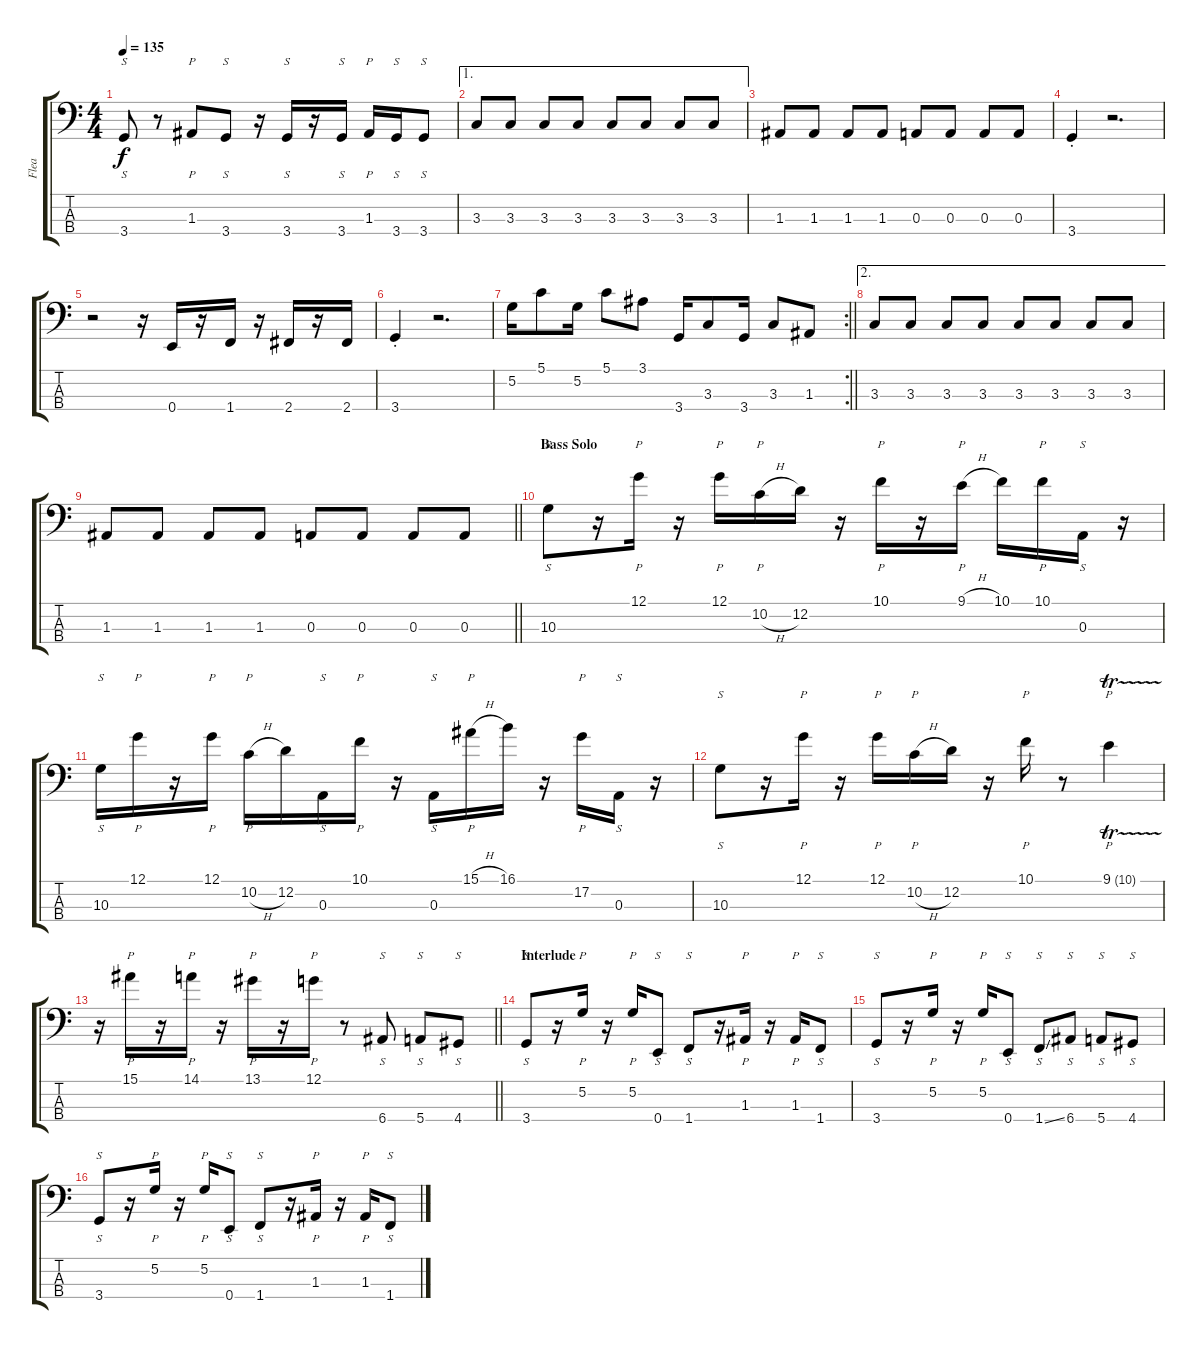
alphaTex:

\track ("Flea " "Flea ") {instrument electricbassfinger}
\staff {score tabs}
\tuning (G2 D2 A1 E1) {hide}
\ts (4 4)
\tempo 135
\clef f4
\ks c
3.4.8{s dy f} r.8 1.3.8{p} 3.4.8{s} r.16 3.4.16{s} r.16 3.4.16{s} 1.3.16{p} 3.4.16{s} 3.4.8{s} |
\ae 1
3.3.8{instrument electricbassfinger} 3.3.8 3.3.8 3.3.8 3.3.8 3.3.8 3.3.8 3.3.8 |
1.3.8 1.3.8 1.3.8 1.3.8 0.3.8 0.3.8 0.3.8 0.3.8 |
3.4{st}.4 r.2{d} |
r.2 r.16 0.4.16 r.16 1.4.16 r.16 2.4.16 r.16 2.4.16 |
3.4{st}.4 r.2{d} |
\rc 2
\barLineRight lightlight
5.2.16 5.1.8 5.2.16 5.1.8 3.1.8 3.4.16 3.3.8 3.4.16 3.3.8 1.3.8 |
\ae 2
3.3.8{instrument electricbassfinger} 3.3.8 3.3.8 3.3.8 3.3.8 3.3.8 3.3.8 3.3.8 |
\barLineRight lightlight
1.3.8 1.3.8 1.3.8 1.3.8 0.3.8 0.3.8 0.3.8 0.3.8 |
\section ("" "Bass Solo")
10.3.8{s instrument slapbass1} r.16 12.1.16{p} r.16 12.1.16{p} 10.2{h}.16{p} 12.2.16 r.16 10.1.16{p} r.16 9.1{h}.16{p} 10.1.16 10.1.16{p} 0.3.16{s} r.16 |
10.3.16{s} 12.1.16{p} r.16 12.1.16{p} 10.2{h}.16{p} 12.2.16 0.3.16{s} 10.1.16{p} r.16 0.3.16{s} 15.1{h}.16{p} 16.1.16 r.16 17.2.16{p} 0.3.16{s} r.16 |
10.3.8{s} r.16 12.1.16{p} r.16 12.1.16{p} 10.2{h}.16{p} 12.2.16 r.16 10.1.16{p} r.8 9.1{tr (10 32)}.4{p} |
\barLineRight lightlight
r.16 15.1.16{p} r.16 14.1.16{p} r.16 13.1.16{p} r.16 12.1.16{p} r.8 6.4.8{s} 5.4.8{s} 4.4.8{s} |
\section ("" "Interlude")
3.4.8{s} r.16 5.2.16{p} r.16 5.2.16{p} 0.4.8{s} 1.4.8{s} r.16 1.3.16{p} r.16 1.3.16{p} 1.4.8{s} |
3.4.8{s} r.16 5.2.16{p} r.16 5.2.16{p} 0.4.8{s} 1.4{ss}.8{s} 6.4.8{s} 5.4.8{s} 4.4.8{s} |
3.4.8{s} r.16 5.2.16{p} r.16 5.2.16{p} 0.4.8{s} 1.4.8{s} r.16 1.3.16{p} r.16 1.3.16{p} 1.4.8{s}
